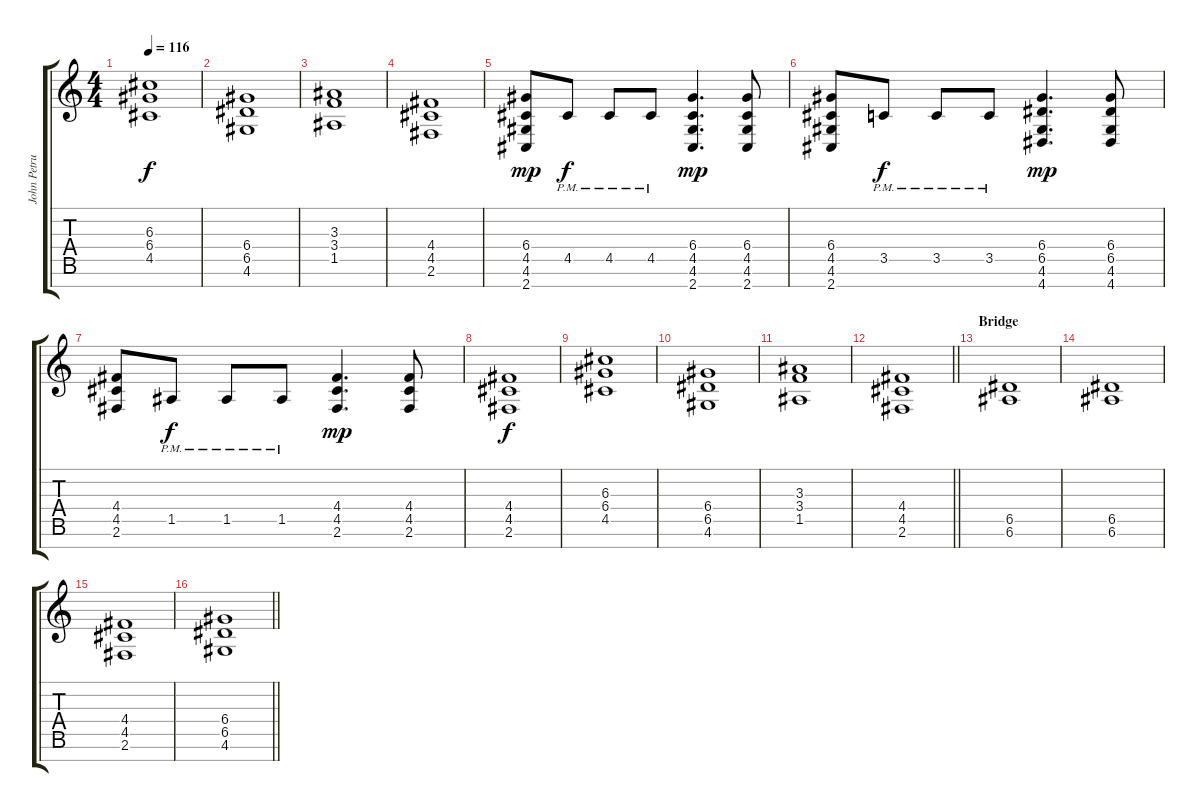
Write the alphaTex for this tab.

\track ("John Petrucci [Distortion]" "John Petru") {instrument distortionguitar}
\staff {score tabs}
\tuning (E4 B3 G3 D3 A2 E2 B1) {hide}
\ts (4 4)
\tempo 116
\clef g2
\ks c
(6.3 6.4 4.5).1{dy f} |
(6.4 6.5 4.6).1 |
(3.3 3.4 1.5).1 |
(4.4 4.5 2.6).1 |
(6.4 4.5 4.6 2.7).8{dy mp} 4.5{pm}.8{dy f} 4.5{pm}.8 4.5{pm}.8 (6.4 4.5 4.6 2.7).4{d dy mp} (6.4 4.5 4.6 2.7).8 |
(6.4 4.5 4.6 2.7).8 3.5{pm}.8{dy f} 3.5{pm}.8 3.5{pm}.8 (6.4 6.5 4.6 4.7).4{d dy mp} (6.4 6.5 4.6 4.7).8 |
(4.4 4.5 2.6).8 1.5{pm}.8{dy f} 1.5{pm}.8 1.5{pm}.8 (4.4 4.5 2.6).4{d dy mp} (4.4 4.5 2.6).8 |
(4.4 4.5 2.6).1{dy f} |
(6.3 6.4 4.5).1 |
(6.4 6.5 4.6).1 |
(3.3 3.4 1.5).1 |
\barLineRight lightlight
(4.4 4.5 2.6).1 |
\section ("" "Bridge")
(6.5 6.6).1 |
(6.5 6.6).1 |
(4.4 4.5 2.6).1 |
\barLineRight lightlight
(6.4 6.5 4.6).1
